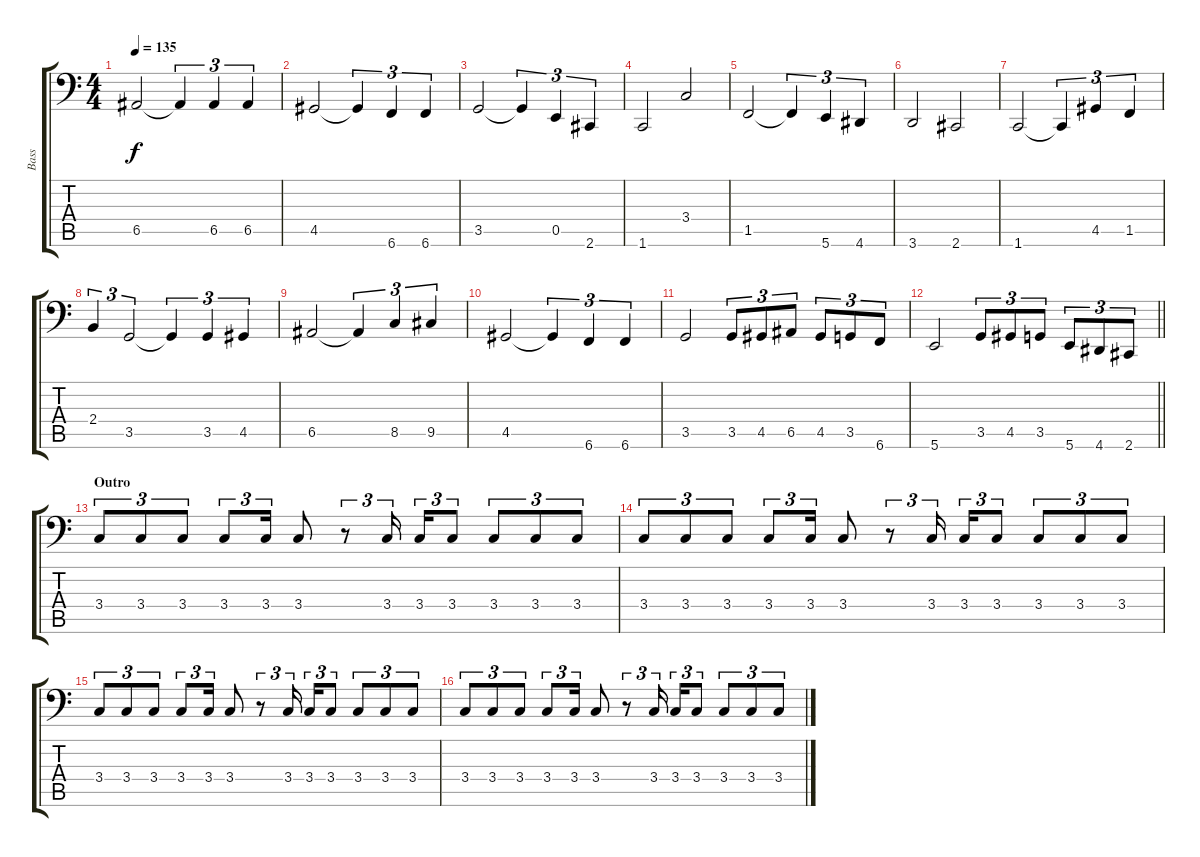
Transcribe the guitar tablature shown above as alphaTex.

\track ("Bass" "Bass") {instrument electricbassfinger}
\staff {score tabs}
\tuning (C3 G2 D2 A1 E1 B0) {hide}
\ts (4 4)
\tempo 135
\clef f4
\ks c
6.5.2{dy f} 6.5{t}.4{tu (3 2)} 6.5.4{tu (3 2)} 6.5.4{tu (3 2)} |
4.5.2 4.5{t}.4{tu (3 2)} 6.6.4{tu (3 2)} 6.6.4{tu (3 2)} |
3.5.2 3.5{t}.4{tu (3 2)} 0.5.4{tu (3 2)} 2.6.4{tu (3 2)} |
1.6.2 3.4.2 |
1.5.2 1.5{t}.4{tu (3 2)} 5.6.4{tu (3 2)} 4.6.4{tu (3 2)} |
3.6.2 2.6.2 |
1.6.2 1.6{t}.4{tu (3 2)} 4.5.4{tu (3 2)} 1.5.4{tu (3 2)} |
2.4.4{tu (3 2)} 3.5.2{tu (3 2)} 3.5{t}.4{tu (3 2)} 3.5.4{tu (3 2)} 4.5.4{tu (3 2)} |
6.5.2 6.5{t}.4{tu (3 2)} 8.5.4{tu (3 2)} 9.5.4{tu (3 2)} |
4.5.2 4.5{t}.4{tu (3 2)} 6.6.4{tu (3 2)} 6.6.4{tu (3 2)} |
3.5.2 3.5.8{tu (3 2)} 4.5.8{tu (3 2)} 6.5.8{tu (3 2)} 4.5.8{tu (3 2)} 3.5.8{tu (3 2)} 6.6.8{tu (3 2)} |
\barLineRight lightlight
5.6.2 3.5.8{tu (3 2)} 4.5.8{tu (3 2)} 3.5.8{tu (3 2)} 5.6.8{tu (3 2)} 4.6.8{tu (3 2)} 2.6.8{tu (3 2)} |
\section ("" "Outro")
3.4.8{tu (3 2)} 3.4.8{tu (3 2)} 3.4.8{tu (3 2)} 3.4.8{tu (3 2)} 3.4.16{tu (3 2)} 3.4.8 r.8{tu (3 2)} 3.4.16{tu (3 2) beam splitsecondary} 3.4.16{tu (3 2)} 3.4.8{tu (3 2)} 3.4.8{tu (3 2)} 3.4.8{tu (3 2)} 3.4.8{tu (3 2)} |
3.4.8{tu (3 2)} 3.4.8{tu (3 2)} 3.4.8{tu (3 2)} 3.4.8{tu (3 2)} 3.4.16{tu (3 2)} 3.4.8 r.8{tu (3 2)} 3.4.16{tu (3 2) beam splitsecondary} 3.4.16{tu (3 2)} 3.4.8{tu (3 2)} 3.4.8{tu (3 2)} 3.4.8{tu (3 2)} 3.4.8{tu (3 2)} |
3.4.8{tu (3 2)} 3.4.8{tu (3 2)} 3.4.8{tu (3 2)} 3.4.8{tu (3 2)} 3.4.16{tu (3 2)} 3.4.8 r.8{tu (3 2)} 3.4.16{tu (3 2) beam splitsecondary} 3.4.16{tu (3 2)} 3.4.8{tu (3 2)} 3.4.8{tu (3 2)} 3.4.8{tu (3 2)} 3.4.8{tu (3 2)} |
3.4.8{tu (3 2)} 3.4.8{tu (3 2)} 3.4.8{tu (3 2)} 3.4.8{tu (3 2)} 3.4.16{tu (3 2)} 3.4.8 r.8{tu (3 2)} 3.4.16{tu (3 2) beam splitsecondary} 3.4.16{tu (3 2)} 3.4.8{tu (3 2)} 3.4.8{tu (3 2)} 3.4.8{tu (3 2)} 3.4.8{tu (3 2)}
